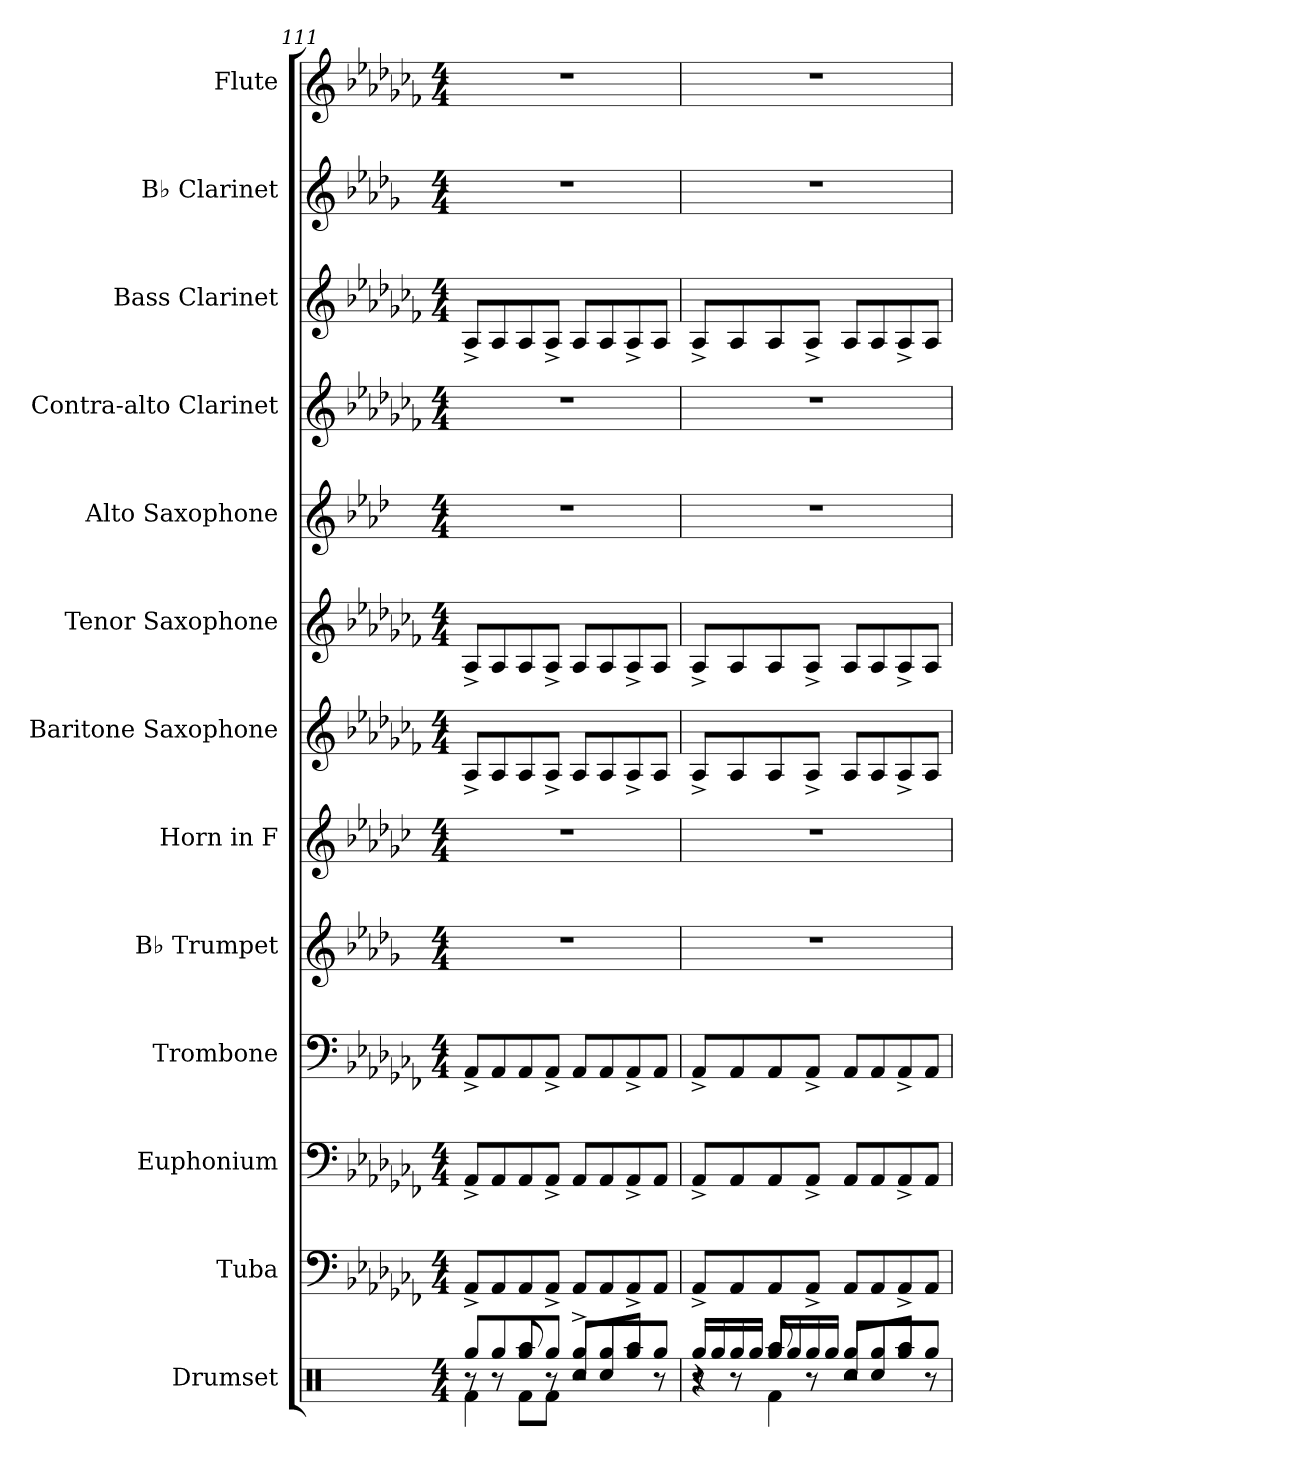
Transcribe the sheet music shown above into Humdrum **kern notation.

**kern	**kern	**kern	**kern	**kern	**kern	**kern	**kern	**kern	**kern	**kern	**kern	**kern
*part13	*part12	*part11	*part10	*part9	*part8	*part7	*part6	*part5	*part4	*part3	*part2	*part1
*staff13	*staff12	*staff11	*staff10	*staff9	*staff8	*staff7	*staff6	*staff5	*staff4	*staff3	*staff2	*staff1
*I"Drumset	*I"Tuba	*I"Euphonium	*I"Trombone	*I"B♭ Trumpet	*I"Horn in F	*I"Baritone Saxophone	*I"Tenor Saxophone	*I"Alto Saxophone	*I"Contra-alto Clarinet	*I"Bass Clarinet	*I"B♭ Clarinet	*I"Flute
*I'Drs.	*I'Tba.	*I'Euph.	*I'Tbn.	*I'B♭ Tpt.	*	*I'Bar. Sax.	*I'T. Sax.	*I'A. Sax.	*I'C-a. Cl.	*I'B. Cl.	*I'B♭ Cl.	*I'Fl.
*clefX	*clefF4	*clefF4	*clefF4	*clefG2	*clefG2	*clefG2	*clefG2	*clefG2	*clefG2	*clefG2	*clefG2	*clefG2
*	*	*	*	*ITrd1c2	*ITrd4c7	*ITrd12c21	*ITrd8c14	*ITrd5c9	*ITrd12c21	*ITrd8c14	*ITrd1c2	*
*k[]	*k[b-e-a-d-g-c-f-]	*k[b-e-a-d-g-c-f-]	*k[b-e-a-d-g-c-f-]	*k[b-e-a-d-g-c-f-]	*k[b-e-a-d-g-c-f-]	*k[b-e-a-d-g-c-f-]	*k[b-e-a-d-g-c-f-]	*k[b-e-a-d-g-c-f-]	*k[b-e-a-d-g-c-f-]	*k[b-e-a-d-g-c-f-]	*k[b-e-a-d-g-c-f-]	*k[b-e-a-d-g-c-f-]
*M4/4	*M4/4	*M4/4	*M4/4	*M4/4	*M4/4	*M4/4	*M4/4	*M4/4	*M4/4	*M4/4	*M4/4	*M4/4
=111	=111	=111	=111	=111	=111	=111	=111	=111	=111	=111	=111	=111
*^	*	*	*	*	*	*	*	*	*	*	*	*
*	*^	*	*	*	*	*	*	*	*	*	*	*	*
8r	4Rf\	8Rgg/L	8AA-^/L	8AA-^/L	8AA-^/L	1r	1r	8AA-^/L	8AA-^/L	1r	1r	8AA-^/L	1r	1r
8r	.	8Rgg/	8AA-/	8AA-/	8AA-/	.	.	8AA-/	8AA-/	.	.	8AA-/	.	.
8Raa/	8Rf\L	8Rgg/	8AA-/	8AA-/	8AA-/	.	.	8AA-/	8AA-/	.	.	8AA-/	.	.
8r	8Rf\J	8Rgg/J	8AA-^/J	8AA-^/J	8AA-^/J	.	.	8AA-^/J	8AA-^/J	.	.	8AA-^/J	.	.
8Rcc^/L	2r	8Rgg/L	8AA-/L	8AA-/L	8AA-/L	.	.	8AA-/L	8AA-/L	.	.	8AA-/L	.	.
8Rcc/	.	8Rgg/	8AA-/	8AA-/	8AA-/	.	.	8AA-/	8AA-/	.	.	8AA-/	.	.
8Raa/J	.	8Rgg/	8AA-^/	8AA-^/	8AA-^/	.	.	8AA-^/	8AA-^/	.	.	8AA-^/	.	.
8r	.	8Rgg/J	8AA-/J	8AA-/J	8AA-/J	.	.	8AA-/J	8AA-/J	.	.	8AA-/J	.	.
=112	=112	=112	=112	=112	=112	=112	=112	=112	=112	=112	=112	=112	=112	=112
8r	4r	16Rgg/LL	8AA-^/L	8AA-^/L	8AA-^/L	1r	1r	8AA-^/L	8AA-^/L	1r	1r	8AA-^/L	1r	1r
.	.	16Rgg/	.	.	.	.	.	.	.	.	.	.	.	.
8r	.	16Rgg/	8AA-/	8AA-/	8AA-/	.	.	8AA-/	8AA-/	.	.	8AA-/	.	.
.	.	16Rgg/JJ	.	.	.	.	.	.	.	.	.	.	.	.
8Raa/	4Rf\	16Rgg/LL	8AA-/	8AA-/	8AA-/	.	.	8AA-/	8AA-/	.	.	8AA-/	.	.
.	.	16Rgg/	.	.	.	.	.	.	.	.	.	.	.	.
8r	.	16Rgg/	8AA-^/J	8AA-^/J	8AA-^/J	.	.	8AA-^/J	8AA-^/J	.	.	8AA-^/J	.	.
.	.	16Rgg/JJ	.	.	.	.	.	.	.	.	.	.	.	.
8Rcc/L	2r	8Rgg/L	8AA-/L	8AA-/L	8AA-/L	.	.	8AA-/L	8AA-/L	.	.	8AA-/L	.	.
8Rcc/	.	8Rgg/	8AA-/	8AA-/	8AA-/	.	.	8AA-/	8AA-/	.	.	8AA-/	.	.
8Raa/J	.	8Rgg/	8AA-^/	8AA-^/	8AA-^/	.	.	8AA-^/	8AA-^/	.	.	8AA-^/	.	.
8r	.	8Rgg/J	8AA-/J	8AA-/J	8AA-/J	.	.	8AA-/J	8AA-/J	.	.	8AA-/J	.	.
*v	*v	*v	*	*	*	*	*	*	*	*	*	*	*	*
=	=	=	=	=	=	=	=	=	=	=	=	=
*-	*-	*-	*-	*-	*-	*-	*-	*-	*-	*-	*-	*-
